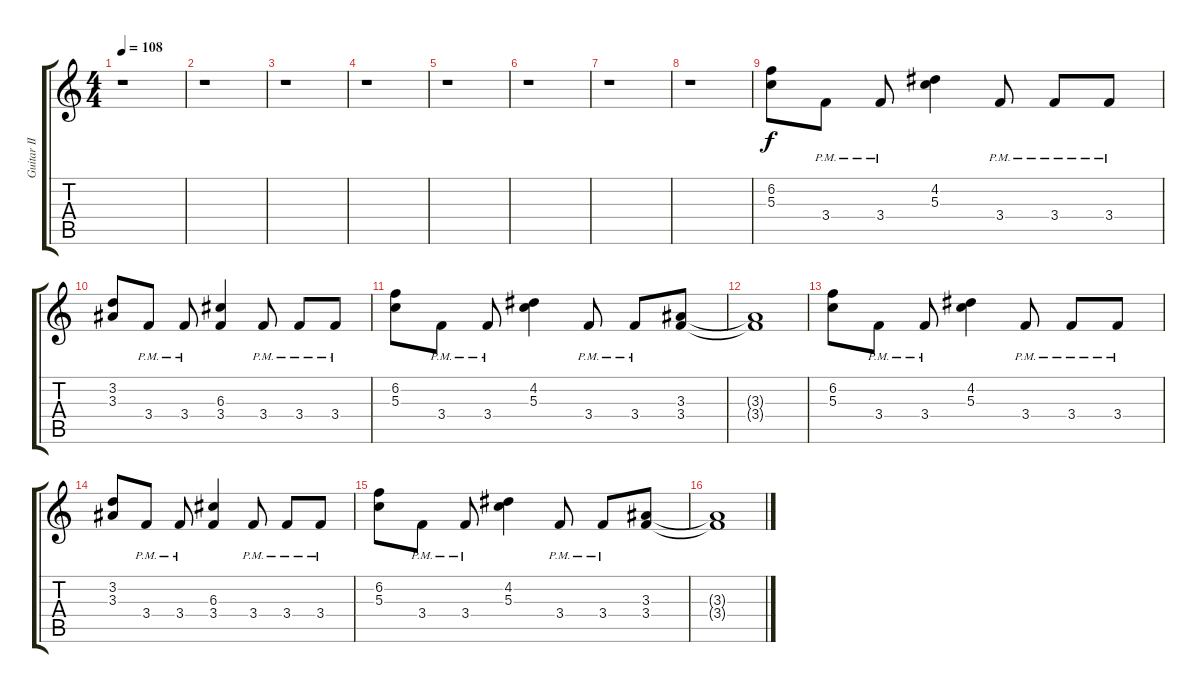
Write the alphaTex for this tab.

\track ("Guitar II" "Guitar II") {instrument distortionguitar}
\staff {score tabs}
\tuning (E4 B3 G3 D3 A2 E2) {hide}
\ts (4 4)
\tempo 108
\clef g2
\ks c
r.1{dy f} |
r.1 |
r.1 |
r.1 |
r.1 |
r.1 |
r.1 |
r.1 |
(6.2 5.3).8 3.4{pm}.8 3.4{pm}.8 (4.2 5.3).4 3.4{pm}.8 3.4{pm}.8 3.4{pm}.8 |
(3.2 3.3).8 3.4{pm}.8 3.4{pm}.8 (6.3 3.4).4 3.4{pm}.8 3.4{pm}.8 3.4{pm}.8 |
(6.2 5.3).8 3.4{pm}.8 3.4{pm}.8 (4.2 5.3).4 3.4{pm}.8 3.4{pm}.8 (3.3 3.4).8 |
(3.3{t} 3.4{t}).1 |
(6.2 5.3).8 3.4{pm}.8 3.4{pm}.8 (4.2 5.3).4 3.4{pm}.8 3.4{pm}.8 3.4{pm}.8 |
(3.2 3.3).8 3.4{pm}.8 3.4{pm}.8 (6.3 3.4).4 3.4{pm}.8 3.4{pm}.8 3.4{pm}.8 |
(6.2 5.3).8 3.4{pm}.8 3.4{pm}.8 (4.2 5.3).4 3.4{pm}.8 3.4{pm}.8 (3.3 3.4).8 |
(3.3{t} 3.4{t}).1
